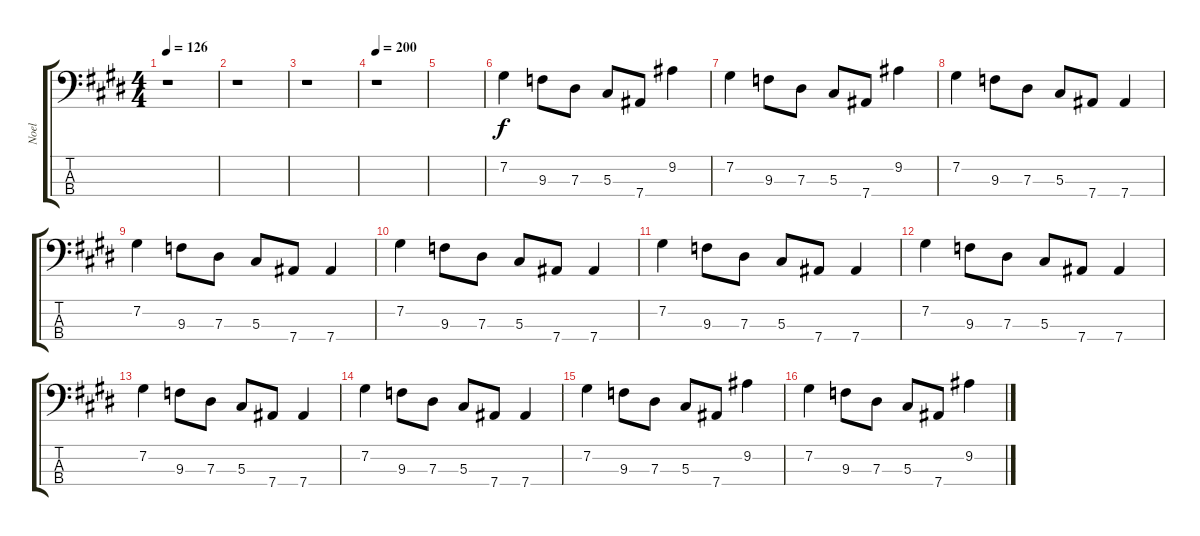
\track ("Noel" "Noel") {instrument electricbassfinger}
\staff {score tabs}
\tuning (Gb2 Db2 Ab1 Eb1) {hide}
\ts (4 4)
\tempo 126
\clef f4
\ks e
r.1{dy ff} |
r.1 |
r.1 |
\tempo 200
r.1 |
|
7.2.4{dy f} 9.3.8 7.3.8 5.3.8 7.4.8 9.2.4 |
7.2.4 9.3.8 7.3.8 5.3.8 7.4.8 9.2.4 |
7.2.4 9.3.8 7.3.8 5.3.8 7.4.8 7.4.4 |
7.2.4 9.3.8 7.3.8 5.3.8 7.4.8 7.4.4 |
7.2.4 9.3.8 7.3.8 5.3.8 7.4.8 7.4.4 |
7.2.4 9.3.8 7.3.8 5.3.8 7.4.8 7.4.4 |
7.2.4 9.3.8 7.3.8 5.3.8 7.4.8 7.4.4 |
7.2.4 9.3.8 7.3.8 5.3.8 7.4.8 7.4.4 |
7.2.4 9.3.8 7.3.8 5.3.8 7.4.8 7.4.4 |
7.2.4 9.3.8 7.3.8 5.3.8 7.4.8 9.2.4 |
7.2.4 9.3.8 7.3.8 5.3.8 7.4.8 9.2.4
